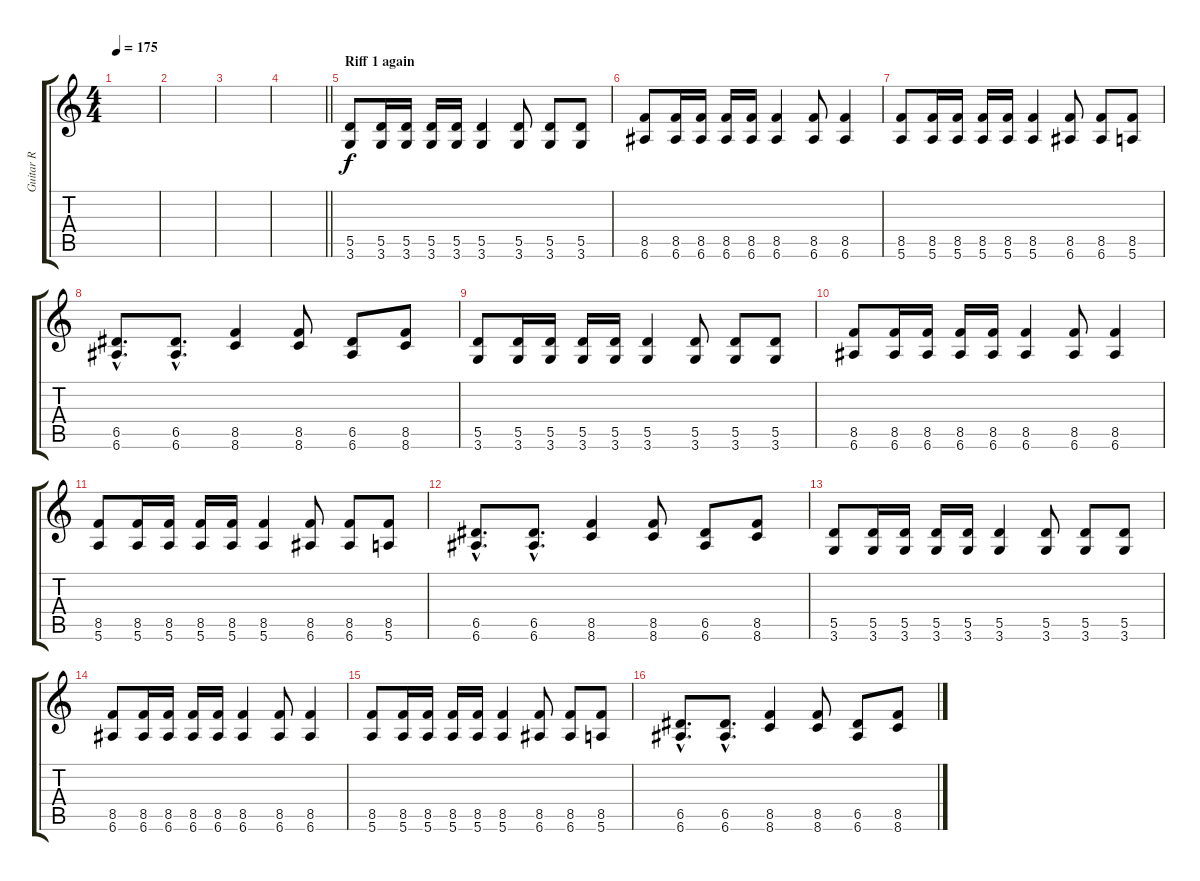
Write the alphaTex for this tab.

\track ("Guitar R" "Guitar R") {instrument distortionguitar}
\staff {score tabs}
\tuning (E4 B3 G3 D3 A2 E2) {hide}
\ts (4 4)
\tempo 175
\clef g2
\ks c
|
|
|
\barLineRight lightlight
|
\section ("" "Riff 1 again")
(5.5 3.6).8 (5.5 3.6).16 (5.5 3.6).16 (5.5 3.6).16 (5.5 3.6).16 (5.5 3.6).4 (5.5 3.6).8 (5.5 3.6).8 (5.5 3.6).8 |
(8.5 6.6).8 (8.5 6.6).16 (8.5 6.6).16 (8.5 6.6).16 (8.5 6.6).16 (8.5 6.6).4 (8.5 6.6).8 (8.5 6.6).4 |
(8.5 5.6).8 (8.5 5.6).16 (8.5 5.6).16 (8.5 5.6).16 (8.5 5.6).16 (8.5 5.6).4 (8.5 6.6).8 (8.5 6.6).8 (8.5 5.6).8 |
(6.5{hac} 6.6{hac}).8{d} (6.5{hac} 6.6{hac}).8{d} (8.5 8.6).4 (8.5 8.6).8 (6.5 6.6).8 (8.5 8.6).8 |
(5.5 3.6).8 (5.5 3.6).16 (5.5 3.6).16 (5.5 3.6).16 (5.5 3.6).16 (5.5 3.6).4 (5.5 3.6).8 (5.5 3.6).8 (5.5 3.6).8 |
(8.5 6.6).8 (8.5 6.6).16 (8.5 6.6).16 (8.5 6.6).16 (8.5 6.6).16 (8.5 6.6).4 (8.5 6.6).8 (8.5 6.6).4 |
(8.5 5.6).8 (8.5 5.6).16 (8.5 5.6).16 (8.5 5.6).16 (8.5 5.6).16 (8.5 5.6).4 (8.5 6.6).8 (8.5 6.6).8 (8.5 5.6).8 |
(6.5{hac} 6.6{hac}).8{d} (6.5{hac} 6.6{hac}).8{d} (8.5 8.6).4 (8.5 8.6).8 (6.5 6.6).8 (8.5 8.6).8 |
(5.5 3.6).8 (5.5 3.6).16 (5.5 3.6).16 (5.5 3.6).16 (5.5 3.6).16 (5.5 3.6).4 (5.5 3.6).8 (5.5 3.6).8 (5.5 3.6).8 |
(8.5 6.6).8 (8.5 6.6).16 (8.5 6.6).16 (8.5 6.6).16 (8.5 6.6).16 (8.5 6.6).4 (8.5 6.6).8 (8.5 6.6).4 |
(8.5 5.6).8 (8.5 5.6).16 (8.5 5.6).16 (8.5 5.6).16 (8.5 5.6).16 (8.5 5.6).4 (8.5 6.6).8 (8.5 6.6).8 (8.5 5.6).8 |
(6.5{hac} 6.6{hac}).8{d} (6.5{hac} 6.6{hac}).8{d} (8.5 8.6).4 (8.5 8.6).8 (6.5 6.6).8 (8.5 8.6).8
